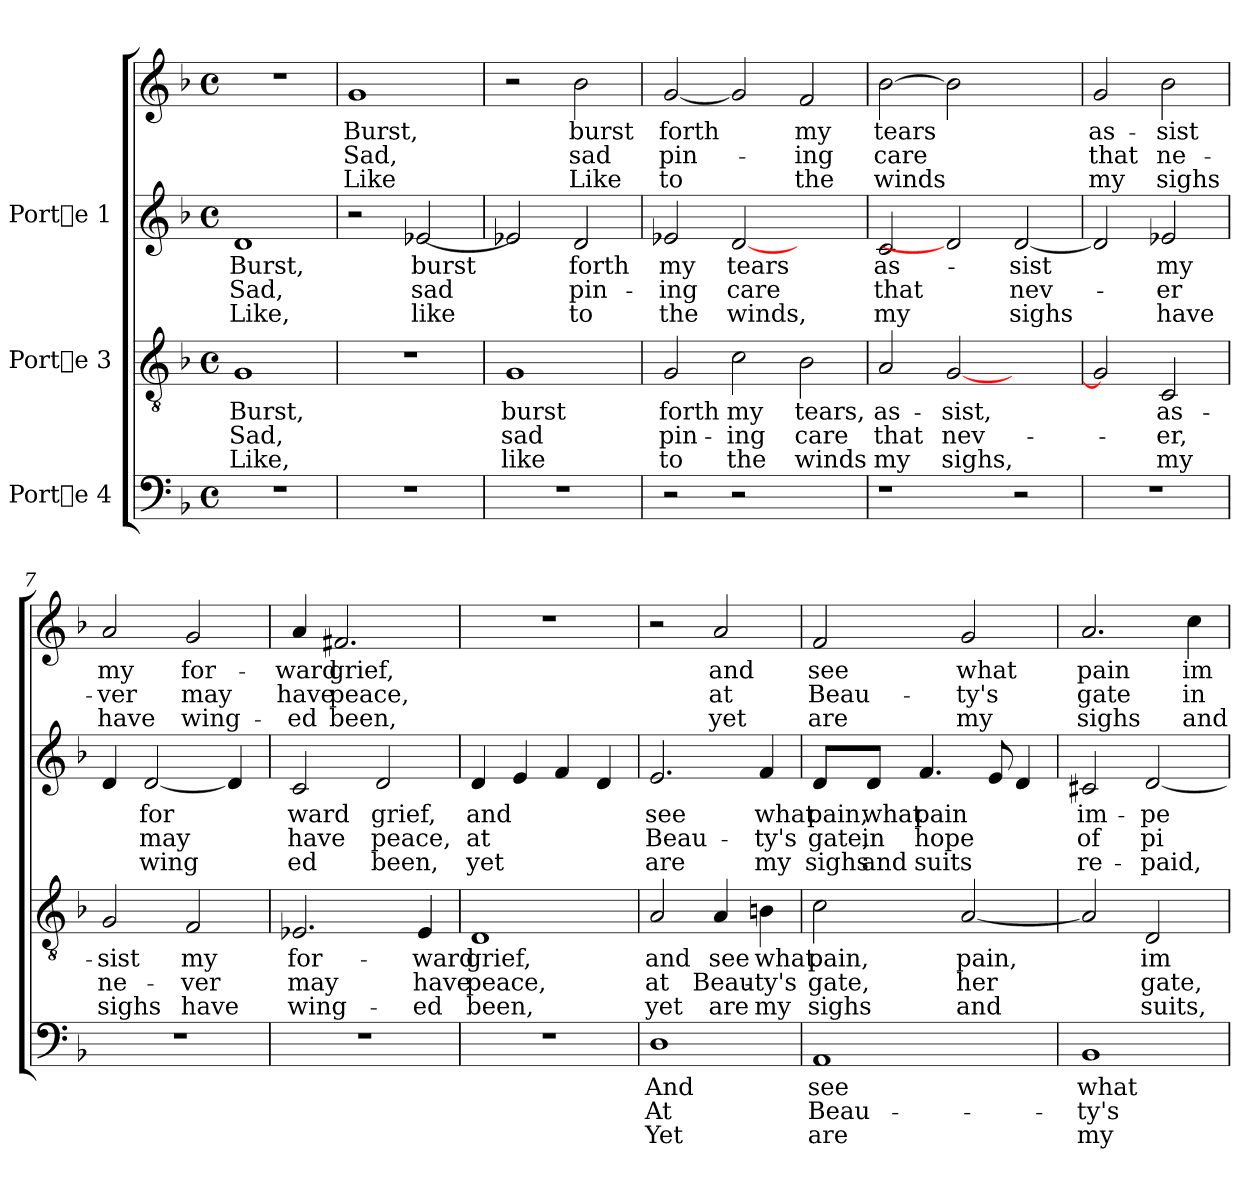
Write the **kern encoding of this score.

**kern	**text	**text	**text	**kern	**text	**text	**text	**kern	**text	**text	**text	**kern	**text	**text	**text
*part3	*part3	*part3	*part3	*part2	*part2	*part2	*part2	*part1	*part1	*part1	*part1	*part1	*part1	*part1	*part1
*staff4	*staff4	*staff4	*staff4	*staff3	*staff3	*staff3	*staff3	*staff2	*staff2	*staff2	*staff2	*staff1	*staff1	*staff1	*staff1
*I"Porte 4	*	*	*	*I"Porte 3	*	*	*	*I"Porte 1	*	*	*	*	*	*	*
!!LO:PB:g=z
*stria5	*	*	*	*stria5	*	*	*	*stria5	*	*	*	*stria5	*	*	*
*clefF4	*	*	*	*clefGv2	*	*	*	*clefG2	*	*	*	*clefG2	*	*	*
*k[b-]	*	*	*	*k[b-]	*	*	*	*k[b-]	*	*	*	*k[b-]	*	*	*
*F:	*	*	*	*F:	*	*	*	*F:	*	*	*	*F:	*	*	*
*M4/4	*	*	*	*M4/4	*	*	*	*M4/4	*	*	*	*M4/4	*	*	*
*met(c)	*	*	*	*met(c)	*	*	*	*met(c)	*	*	*	*met(c)	*	*	*
*MM144	*	*	*	*MM144	*	*	*	*MM144	*	*	*	*MM144	*	*	*
=1	=1	=1	=1	=1	=1	=1	=1	=1	=1	=1	=1	=1	=1	=1	=1
!	!	!	!	!	!LO:LY:b:cj	!LO:LY:b:cj	!LO:LY:b:cj	!	!LO:LY:b:cj	!LO:LY:b:cj	!LO:LY:b:cj	!	!	!	!
1r	.	.	.	1G	Burst,	Sad,	Like,	1d	Burst,	Sad,	Like,	1r	.	.	.
=2	=2	=2	=2	=2	=2	=2	=2	=2	=2	=2	=2	=2	=2	=2	=2
!	!	!	!	!	!	!	!	!	!	!	!	!	!LO:LY:b:cj	!LO:LY:b:cj	!LO:LY:b:cj
1r	.	.	.	1r	.	.	.	2r	.	.	.	1g	Burst,	Sad,	Like
!	!	!	!	!	!	!	!	!	!LO:LY:b:cj	!LO:LY:b:cj	!LO:LY:b:cj	!	!	!	!
.	.	.	.	.	.	.	.	[<2e-X/	burst	sad	like	.	.	.	.
!!LO:LB:g=z
=3	=3	=3	=3	=3	=3	=3	=3	=3	=3	=3	=3	=3	=3	=3	=3
!	!	!	!	!	!LO:LY:b:cj	!LO:LY:b:cj	!LO:LY:b:cj	!	!LO:LY:b:cj	!LO:LY:b:cj	!LO:LY:b:cj	!	!	!	!
1r	.	.	.	1G	burst	sad	like	2e-X/]	.	.	.	2r	.	.	.
!	!	!	!	!	!	!	!	!	!LO:LY:b:cj	!LO:LY:b:cj	!LO:LY:b:cj	!	!LO:LY:b:cj	!LO:LY:b:cj	!LO:LY:b:cj
.	.	.	.	.	.	.	.	2d/	forth	pin-	-to	2b-\	burst	sad	Like
!!LO:LB:g=z
=4	=4	=4	=4	=4	=4	=4	=4	=4	=4	=4	=4	=4	=4	=4	=4
!	!	!	!	!	!LO:LY:b:cj	!LO:LY:b:cj	!LO:LY:b:cj	!	!LO:LY:b:cj	!LO:LY:b:cj	!LO:LY:b:cj	!	!LO:LY:b:cj	!LO:LY:b:cj	!LO:LY:b:cj
2r	.	.	.	2G/	forth	pin-	-to	2e-X/	my	ing	the	[<2g/	forth	pin-	-to
!	!	!	!	!	!LO:LY:a:cj	!LO:LY:a:cj	!LO:LY:a:cj	!	!LO:LY:a:cj	!LO:LY:a:cj	!LO:LY:a:cj	!	!LO:LY:a:cj	!LO:LY:a:cj	!LO:LY:a:cj
2r	.	.	.	2c\	my	ing	the	[2d	tears	care	winds,	2g/]	.	.	.
!	!	!	!	!	!LO:LY:a:cj	!LO:LY:a:cj	!LO:LY:a:cj	!	!	!	!	!	!LO:LY:a:cj	!LO:LY:a:cj	!LO:LY:a:cj
2ryy	.	.	.	2B-\	tears,	care	winds	2ryy	.	.	.	2f/	my	ing	the
!!LO:LB:g=z
=5	=5	=5	=5	=5	=5	=5	=5	=5	=5	=5	=5	=5	=5	=5	=5
!	!	!	!	!	!LO:LY:b:cj	!LO:LY:b:cj	!LO:LY:b:cj	!	!LO:LY:b:cj	!LO:LY:b:cj	!LO:LY:b:cj	!	!LO:LY:b:cj	!LO:LY:b:cj	!LO:LY:b:cj
1r	.	.	.	2A/	as-	-that	my	2c/	as-	-that	my	[>2b-\	tears	care	winds
!	!	!	!	!	!LO:LY:b:cj	!LO:LY:b:cj	!LO:LY:b:cj	!	!	!	!	!	!LO:LY:b:cj	!LO:LY:b:cj	!LO:LY:b:cj
.	.	.	.	[<2G/	sist,	nev-	-sighs,	2d]	.	.	.	2b-\]	.	.	.
!	!	!	!	!	!	!	!	!	!LO:LY:b:cj	!LO:LY:b:cj	!LO:LY:b:cj	!	!	!	!
2r	.	.	.	2ryy	.	.	.	[<2d/	sist	nev-	-sighs	2ryy	.	.	.
!!LO:LB:g=z
=6	=6	=6	=6	=6	=6	=6	=6	=6	=6	=6	=6	=6	=6	=6	=6
!	!	!	!	!	!LO:LY:b:cj	!LO:LY:b:cj	!LO:LY:b:cj	!	!LO:LY:b:cj	!LO:LY:b:cj	!LO:LY:b:cj	!	!LO:LY:b:cj	!LO:LY:b:cj	!LO:LY:b:cj
1r	.	.	.	2G/]	.	.	.	2d/]	.	.	.	2g/	as-	-that	my
!	!	!	!	!	!LO:LY:b:cj	!LO:LY:b:cj	!LO:LY:b:cj	!	!LO:LY:b:cj	!LO:LY:b:cj	!LO:LY:b:cj	!	!LO:LY:b:cj	!LO:LY:b:cj	!LO:LY:b:cj
.	.	.	.	2C/	as-	-er,	my	2e-X/	my	er	have	2b-\	sist	ne-	-sighs
!!LO:PB:g=z
=7	=7	=7	=7	=7	=7	=7	=7	=7	=7	=7	=7	=7	=7	=7	=7
!	!	!	!	!	!LO:LY:b:cj	!LO:LY:b:cj	!LO:LY:b:cj	!	!LO:LY:b:cj	!LO:LY:b:cj	!LO:LY:b:cj	!	!LO:LY:b:cj	!LO:LY:b:cj	!LO:LY:b:cj
1r	.	.	.	2G/	sist	ne-	-sighs	4d/	-	.	.	2a/	my	ver	have
!	!	!	!	!	!	!	!	!	!LO:LY:b:cj	!LO:LY:b:cj	!LO:LY:b:cj	!	!	!	!
.	.	.	.	.	.	.	.	[<2d/	for-	-may	wing-	.	.	.	.
!	!	!	!	!	!LO:LY:b:cj	!LO:LY:b:cj	!LO:LY:b:cj	!	!	!	!	!	!LO:LY:b:cj	!LO:LY:b:cj	!LO:LY:b:cj
.	.	.	.	2F/	my	ver	have	.	.	.	.	2g/	for-	-may	wing-
!	!	!	!	!	!	!	!	!	!LO:LY:b:cj	!LO:LY:b:cj	!LO:LY:b:cj	!	!	!	!
.	.	.	.	.	.	.	.	4d/]	--	-	-	.	.	.	.
!!LO:LB:g=z
=8	=8	=8	=8	=8	=8	=8	=8	=8	=8	=8	=8	=8	=8	=8	=8
!	!	!	!	!	!LO:LY:b:cj	!LO:LY:b:cj	!LO:LY:b:cj	!	!LO:LY:b:cj	!LO:LY:b:cj	!LO:LY:b:cj	!	!LO:LY:b:cj	!LO:LY:b:cj	!LO:LY:b:cj
1r	.	.	.	2.E-X/	for-	-may	wing-	2c/	ward	have	ed	4a/	-ward	have	ed
!	!	!	!	!	!	!	!	!	!	!	!	!	!LO:LY:b:cj	!LO:LY:b:cj	!LO:LY:b:cj
.	.	.	.	.	.	.	.	.	.	.	.	2.f#X/	grief,	peace,	been,
!	!	!	!	!	!	!	!	!	!LO:LY:b:cj	!LO:LY:b:cj	!LO:LY:b:cj	!	!	!	!
.	.	.	.	.	.	.	.	2d/	grief,	peace,	been,	.	.	.	.
!	!	!	!	!	!LO:LY:b:cj	!LO:LY:b:cj	!LO:LY:b:cj	!	!	!	!	!	!	!	!
.	.	.	.	4E-/	-ward	have	ed	.	.	.	.	.	.	.	.
!!LO:LB:g=z
=9	=9	=9	=9	=9	=9	=9	=9	=9	=9	=9	=9	=9	=9	=9	=9
!	!	!	!	!	!LO:LY:b:cj	!LO:LY:b:cj	!LO:LY:b:cj	!	!LO:LY:b:cj	!LO:LY:b:cj	!LO:LY:b:cj	!	!	!	!
1r	.	.	.	1D	grief,	peace,	been,	4d/	and	at	yet	1r	.	.	.
!	!	!	!	!	!	!	!	!	!LO:LY:b:cj	!LO:LY:b:cj	!LO:LY:b:cj	!	!	!	!
.	.	.	.	.	.	.	.	4e/	.	.	.	.	.	.	.
!	!	!	!	!	!	!	!	!	!LO:LY:b:cj	!LO:LY:b:cj	!LO:LY:b:cj	!	!	!	!
.	.	.	.	.	.	.	.	4f/	.	.	.	.	.	.	.
!	!	!	!	!	!	!	!	!	!LO:LY:b:cj	!LO:LY:b:cj	!LO:LY:b:cj	!	!	!	!
.	.	.	.	.	.	.	.	4d/	.	.	.	.	.	.	.
!!LO:PB:g=z
=10	=10	=10	=10	=10	=10	=10	=10	=10	=10	=10	=10	=10	=10	=10	=10
!	!LO:LY:b:cj	!LO:LY:b:cj	!LO:LY:b:cj	!	!LO:LY:b:cj	!LO:LY:b:cj	!LO:LY:b:cj	!	!LO:LY:b:cj	!LO:LY:b:cj	!LO:LY:b:cj	!	!	!	!
1D	And	At	Yet	2A/	and	at	yet	2.e/	see	Beau-	-are	2r	.	.	.
!	!	!	!	!	!LO:LY:b:cj	!LO:LY:b:cj	!LO:LY:b:cj	!	!	!	!	!	!LO:LY:b:cj	!LO:LY:b:cj	!LO:LY:b:cj
.	.	.	.	4A/	see	Beau-	-are	.	.	.	.	2a/	and	at	yet
!	!	!	!	!	!LO:LY:b:cj	!LO:LY:b:cj	!LO:LY:b:cj	!	!LO:LY:b:cj	!LO:LY:b:cj	!LO:LY:b:cj	!	!	!	!
.	.	.	.	4Bn\	what	ty's	my	4f/	what	ty's	my	.	.	.	.
!!LO:LB:g=z
=11	=11	=11	=11	=11	=11	=11	=11	=11	=11	=11	=11	=11	=11	=11	=11
!	!LO:LY:b:cj	!LO:LY:b:cj	!LO:LY:b:cj	!	!LO:LY:b:cj	!LO:LY:b:cj	!LO:LY:b:cj	!	!LO:LY:b:cj	!LO:LY:b:cj	!LO:LY:b:cj	!	!LO:LY:b:cj	!LO:LY:b:cj	!LO:LY:b:cj
1AA	see	Beau-	-are	2c\	pain,	gate,	sighs	8d/L	pain,	gate,	sighs	2f/	see	Beau-	-are
!	!	!	!	!	!	!	!	!	!LO:LY:b:cj	!LO:LY:b:cj	!LO:LY:b:cj	!	!	!	!
.	.	.	.	.	.	.	.	8d/J	what	in	and	.	.	.	.
!	!	!	!	!	!	!	!	!	!LO:LY:b:cj	!LO:LY:b:cj	!LO:LY:b:cj	!	!	!	!
.	.	.	.	.	.	.	.	4.f/	pain	hope	suits	.	.	.	.
!	!	!	!	!	!LO:LY:b:cj	!LO:LY:b:cj	!LO:LY:b:cj	!	!	!	!	!	!LO:LY:b:cj	!LO:LY:b:cj	!LO:LY:b:cj
.	.	.	.	[<2A/	pain,	her	and	.	.	.	.	2g/	what	ty's	my
!	!	!	!	!	!	!	!	!	!LO:LY:b:cj	!LO:LY:b:cj	!LO:LY:b:cj	!	!	!	!
.	.	.	.	.	.	.	.	8e/	.	.	.	.	.	.	.
!	!	!	!	!	!	!	!	!	!LO:LY:b:cj	!LO:LY:b:cj	!LO:LY:b:cj	!	!	!	!
.	.	.	.	.	.	.	.	4d/	.	.	.	.	.	.	.
!!LO:LB:g=z
=12	=12	=12	=12	=12	=12	=12	=12	=12	=12	=12	=12	=12	=12	=12	=12
!	!LO:LY:b:cj	!LO:LY:b:cj	!LO:LY:b:cj	!	!LO:LY:b:cj	!LO:LY:b:cj	!LO:LY:b:cj	!	!LO:LY:b:cj	!LO:LY:b:cj	!LO:LY:b:cj	!	!LO:LY:b:cj	!LO:LY:b:cj	!LO:LY:b:cj
1BB-	what	ty's	my	2A/]	.	.	.	2c#X/	im-	-of	re-	2.a/	pain	gate	sighs
!	!	!	!	!	!LO:LY:b:cj	!LO:LY:b:cj	!LO:LY:b:cj	!	!LO:LY:b:cj	!LO:LY:b:cj	!LO:LY:b:cj	!	!	!	!
.	.	.	.	2D/	im-	-gate,	suits,	[<2d/	-pe-	-pi-	-paid,	.	.	.	.
!	!	!	!	!	!	!	!	!	!	!	!	!	!LO:LY:b:cj	!LO:LY:b:cj	!LO:LY:b:cj
.	.	.	.	.	.	.	.	.	.	.	.	4cc\	im-	-in	and
=	=	=	=	=	=	=	=	=	=	=	=	=	=	=	=
*-	*-	*-	*-	*-	*-	*-	*-	*-	*-	*-	*-	*-	*-	*-	*-
